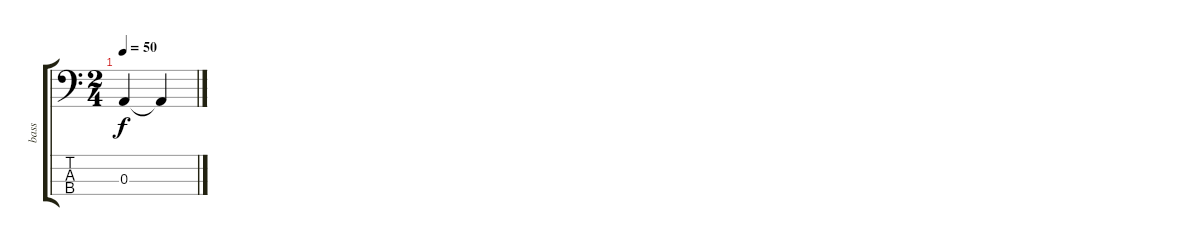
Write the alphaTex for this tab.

\track ("bass" "bass") {instrument fretlessbass}
\staff {score tabs}
\tuning (G2 D2 A1 E1) {hide}
\ts (2 4)
\tempo 50
\clef f4
\ks c
0.3{t}.4{dy f volume 13} 0.3{t}.4{volume 10}
